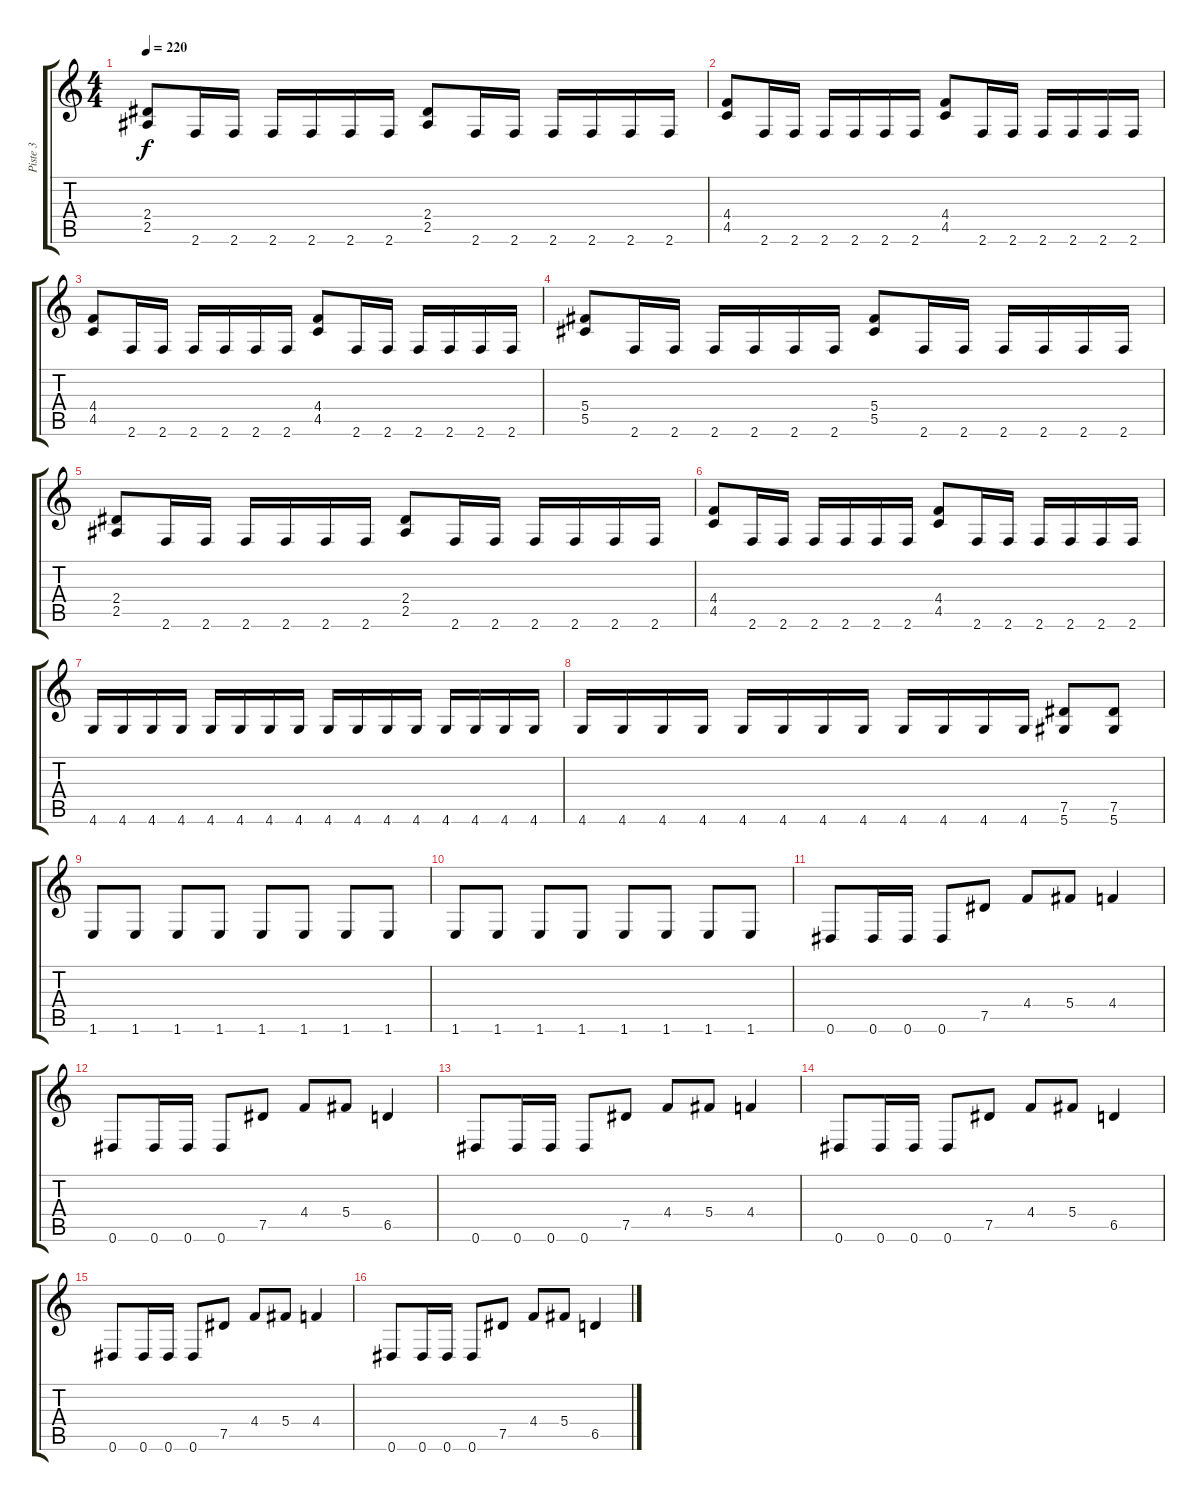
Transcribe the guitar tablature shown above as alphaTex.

\track ("Piste 3" "Piste 3") {instrument distortionguitar}
\staff {score tabs}
\tuning (Eb4 Bb3 Gb3 Db3 Ab2 Eb2) {hide}
\ts (4 4)
\tempo 220
\clef g2
\ks c
(2.4 2.5).8{dy f} 2.6.16 2.6.16 2.6.16 2.6.16 2.6.16 2.6.16 (2.4 2.5).8 2.6.16 2.6.16 2.6.16 2.6.16 2.6.16 2.6.16 |
(4.4 4.5).8 2.6.16 2.6.16 2.6.16 2.6.16 2.6.16 2.6.16 (4.4 4.5).8 2.6.16 2.6.16 2.6.16 2.6.16 2.6.16 2.6.16 |
(4.4 4.5).8 2.6.16 2.6.16 2.6.16 2.6.16 2.6.16 2.6.16 (4.4 4.5).8 2.6.16 2.6.16 2.6.16 2.6.16 2.6.16 2.6.16 |
(5.4 5.5).8 2.6.16 2.6.16 2.6.16 2.6.16 2.6.16 2.6.16 (5.4 5.5).8 2.6.16 2.6.16 2.6.16 2.6.16 2.6.16 2.6.16 |
(2.4 2.5).8 2.6.16 2.6.16 2.6.16 2.6.16 2.6.16 2.6.16 (2.4 2.5).8 2.6.16 2.6.16 2.6.16 2.6.16 2.6.16 2.6.16 |
(4.4 4.5).8 2.6.16 2.6.16 2.6.16 2.6.16 2.6.16 2.6.16 (4.4 4.5).8 2.6.16 2.6.16 2.6.16 2.6.16 2.6.16 2.6.16 |
4.6.16 4.6.16 4.6.16 4.6.16 4.6.16 4.6.16 4.6.16 4.6.16 4.6.16 4.6.16 4.6.16 4.6.16 4.6.16 4.6.16 4.6.16 4.6.16 |
4.6.16 4.6.16 4.6.16 4.6.16 4.6.16 4.6.16 4.6.16 4.6.16 4.6.16 4.6.16 4.6.16 4.6.16 (7.5 5.6).8 (7.5 5.6).8 |
1.6.8 1.6.8 1.6.8 1.6.8 1.6.8 1.6.8 1.6.8 1.6.8 |
1.6.8 1.6.8 1.6.8 1.6.8 1.6.8 1.6.8 1.6.8 1.6.8 |
0.6.8 0.6.16 0.6.16 0.6.8 7.5.8 4.4.8 5.4.8 4.4.4 |
0.6.8 0.6.16 0.6.16 0.6.8 7.5.8 4.4.8 5.4.8 6.5.4 |
0.6.8 0.6.16 0.6.16 0.6.8 7.5.8 4.4.8 5.4.8 4.4.4 |
0.6.8 0.6.16 0.6.16 0.6.8 7.5.8 4.4.8 5.4.8 6.5.4 |
0.6.8 0.6.16 0.6.16 0.6.8 7.5.8 4.4.8 5.4.8 4.4.4 |
0.6.8 0.6.16 0.6.16 0.6.8 7.5.8 4.4.8 5.4.8 6.5.4
